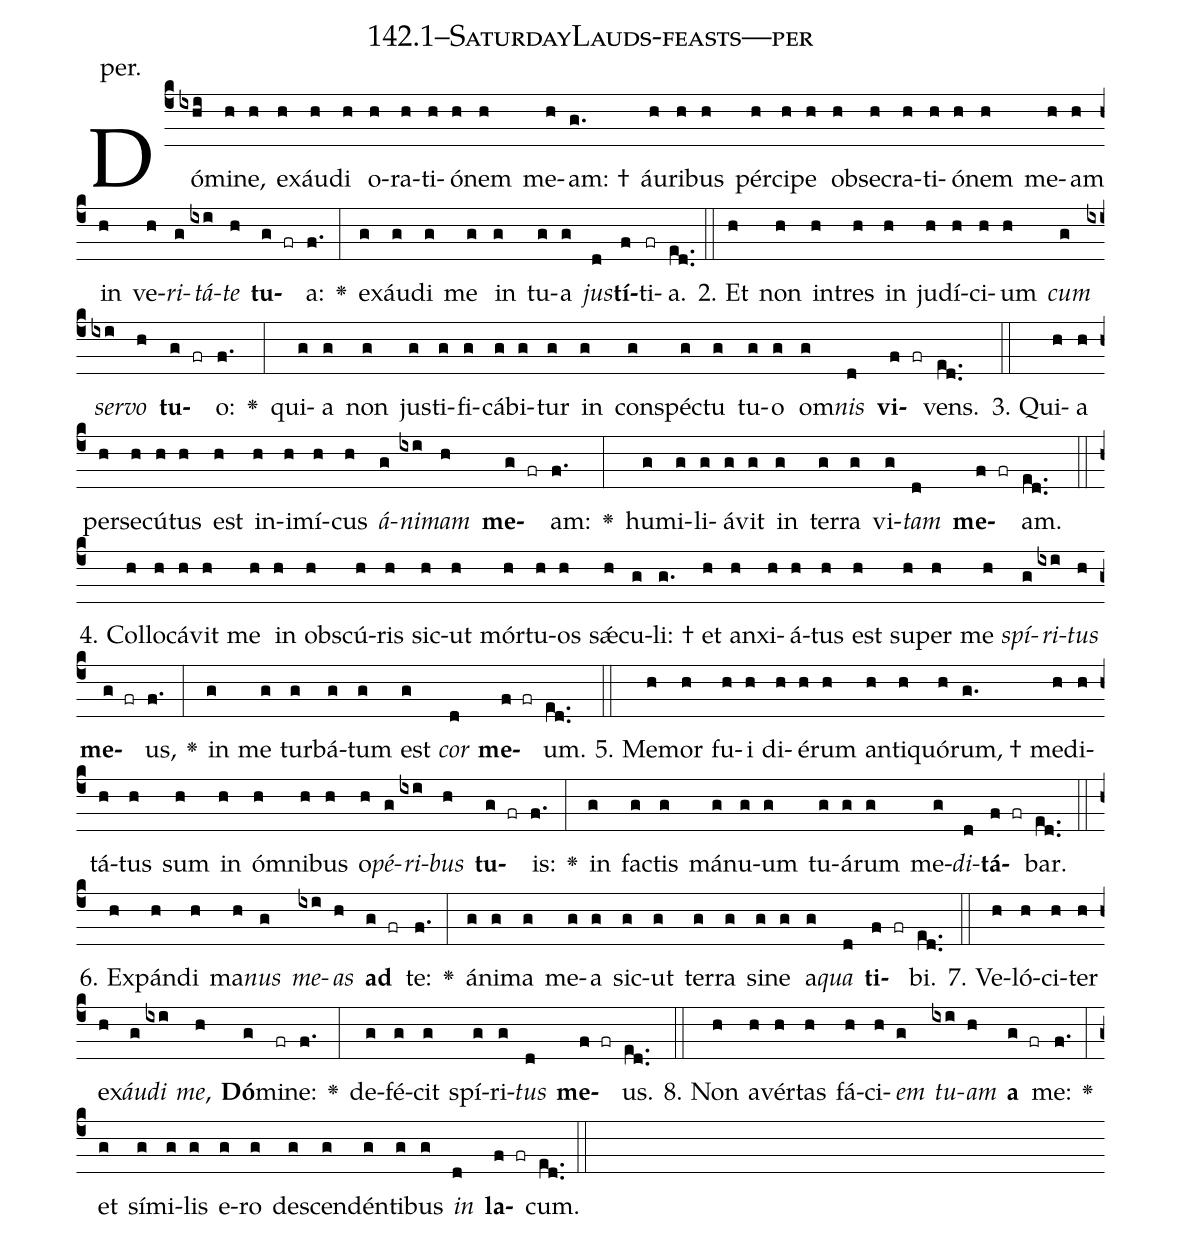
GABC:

name: 142.1--SaturdayLauds-feasts---per;
annotation: per.;
%%
(c4)Dó(ixhi)mi(h)ne,(h) ex(h)áu(h)di(h) o(h)ra(h)ti(h)ó(h)nem(h) me(h)am: †(g.) áu(h)ri(h)bus(h) pér(h)ci(h)pe(h) ob(h)se(h)cra(h)ti(h)ó(h)nem(h) me(h)am(h) in(h) ve(h)<i>ri</i>(g)<i>tá</i>(ixi)<i>te</i>(h) <b>tu</b>(g fr)a:(f.) <v>\greheightstar</v>(:) ex(g)áu(g)di(g) me(g) in(g) tu(g)a(g) <i>jus</i>(d)<b>tí</b>(f)ti(fr)a.(ed..) (::)
2. Et(h) non(h) in(h)tres(h) in(h) ju(h)dí(h)ci(h)um(h) <i>cum</i>(g) <i>ser</i>(ixi)<i>vo</i>(h) <b>tu</b>(g fr)o:(f.) <v>\greheightstar</v>(:) qui(g)a(g) non(g) jus(g)ti(g)fi(g)cá(g)bi(g)tur(g) in(g) con(g)spéc(g)tu(g) tu(g)o(g) om(g)<i>nis</i>(d) <b>vi</b>(f fr)vens.(ed..) (::)
3. Qui(h)a(h) per(h)se(h)cú(h)tus(h) est(h) in(h)i(h)mí(h)cus(h) <i>á</i>(g)<i>ni</i>(ixi)<i>mam</i>(h) <b>me</b>(g fr)am:(f.) <v>\greheightstar</v>(:) hu(g)mi(g)li(g)á(g)vit(g) in(g) ter(g)ra(g) vi(g)<i>tam</i>(d) <b>me</b>(f fr)am.(ed..) (::)
4. Col(h)lo(h)cá(h)vit(h) me(h) in(h) obs(h)cú(h)ris(h) sic(h)ut(h) mór(h)tu(h)os(h) sǽ(h)cu(g)li: †(g.) et(h) an(h)xi(h)á(h)tus(h) est(h) su(h)per(h) me(h) <i>spí</i>(g)<i>ri</i>(ixi)<i>tus</i>(h) <b>me</b>(g fr)us,(f.) <v>\greheightstar</v>(:) in(g) me(g) tur(g)bá(g)tum(g) est(g) <i>cor</i>(d) <b>me</b>(f fr)um.(ed..) (::)
5. Me(h)mor(h) fu(h)i(h) di(h)é(h)rum(h) an(h)ti(h)quó(h)rum, †(g.) me(h)di(h)tá(h)tus(h) sum(h) in(h) óm(h)ni(h)bus(h) o(h)<i>pé</i>(g)<i>ri</i>(ixi)<i>bus</i>(h) <b>tu</b>(g fr)is:(f.) <v>\greheightstar</v>(:) in(g) fac(g)tis(g) má(g)nu(g)um(g) tu(g)á(g)rum(g) me(g)<i>di</i>(d)<b>tá</b>(f fr)bar.(ed..) (::)
6. Ex(h)pán(h)di(h) ma(h)<i>nus</i>(g) <i>me</i>(ixi)<i>as</i>(h) <b>ad</b>(g fr) te:(f.) <v>\greheightstar</v>(:) á(g)ni(g)ma(g) me(g)a(g) sic(g)ut(g) ter(g)ra(g) si(g)ne(g) a(g)<i>qua</i>(d) <b>ti</b>(f fr)bi.(ed..) (::)
7. Ve(h)ló(h)ci(h)ter(h) ex(h)<i>áu</i>(g)<i>di</i>(ixi) <i>me</i>,(h) <b>Dó</b>(g)mi(fr)ne:(f.) <v>\greheightstar</v>(:) de(g)fé(g)cit(g) spí(g)ri(g)<i>tus</i>(d) <b>me</b>(f fr)us.(ed..) (::)
8. Non(h) a(h)vér(h)tas(h) fá(h)ci(h)<i>em</i>(g) <i>tu</i>(ixi)<i>am</i>(h) <b>a</b>(g fr) me:(f.) <v>\greheightstar</v>(:) et(g) sí(g)mi(g)lis(g) e(g)ro(g) de(g)scen(g)dén(g)ti(g)bus(g) <i>in</i>(d) <b>la</b>(f fr)cum.(ed..) (::)
